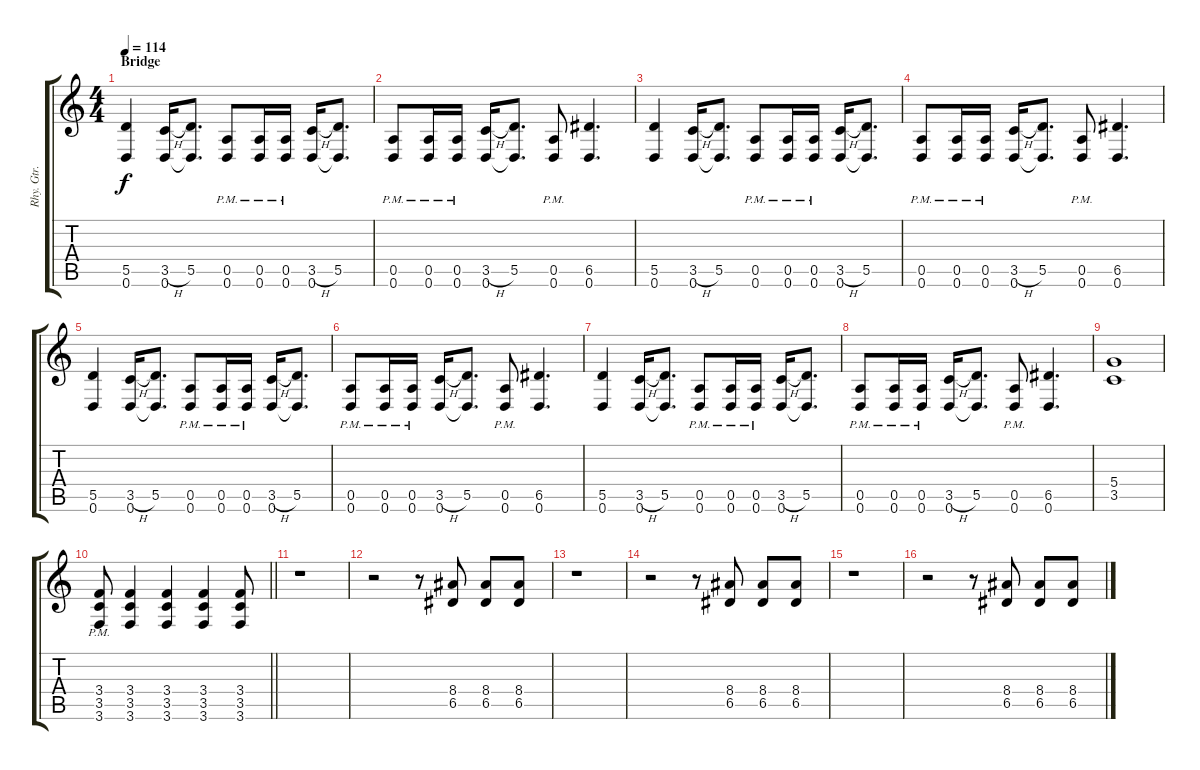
\track ("Rhy. Gtr. 2" "Rhy. Gtr. ") {instrument distortionguitar}
\staff {score tabs}
\tuning (E4 B3 G3 D3 A2 D2) {hide}
\ts (4 4)
\section ("" "Bridge")
\tempo 114
\clef g2
\ks c
(5.5 0.6).4{dy f} (3.5{h} 0.6).16 (5.5 0.6{t}).8{d} (0.5{pm} 0.6{pm}).8 (0.5{pm} 0.6{pm}).16 (0.5{pm} 0.6{pm}).16 (3.5{h} 0.6).16 (5.5 0.6{t}).8{d} |
(0.5{pm} 0.6{pm}).8 (0.5{pm} 0.6{pm}).16 (0.5{pm} 0.6{pm}).16 (3.5{h} 0.6).16 (5.5 0.6{t}).8{d} (0.5{pm} 0.6{pm}).8 (6.5 0.6).4{d} |
(5.5 0.6).4 (3.5{h} 0.6).16 (5.5 0.6{t}).8{d} (0.5{pm} 0.6{pm}).8 (0.5{pm} 0.6{pm}).16 (0.5{pm} 0.6{pm}).16 (3.5{h} 0.6).16 (5.5 0.6{t}).8{d} |
(0.5{pm} 0.6{pm}).8 (0.5{pm} 0.6{pm}).16 (0.5{pm} 0.6{pm}).16 (3.5{h} 0.6).16 (5.5 0.6{t}).8{d} (0.5{pm} 0.6{pm}).8 (6.5 0.6).4{d} |
(5.5 0.6).4 (3.5{h} 0.6).16 (5.5 0.6{t}).8{d} (0.5{pm} 0.6{pm}).8 (0.5{pm} 0.6{pm}).16 (0.5{pm} 0.6{pm}).16 (3.5{h} 0.6).16 (5.5 0.6{t}).8{d} |
(0.5{pm} 0.6{pm}).8 (0.5{pm} 0.6{pm}).16 (0.5{pm} 0.6{pm}).16 (3.5{h} 0.6).16 (5.5 0.6{t}).8{d} (0.5{pm} 0.6{pm}).8 (6.5 0.6).4{d} |
(5.5 0.6).4 (3.5{h} 0.6).16 (5.5 0.6{t}).8{d} (0.5{pm} 0.6{pm}).8 (0.5{pm} 0.6{pm}).16 (0.5{pm} 0.6{pm}).16 (3.5{h} 0.6).16 (5.5 0.6{t}).8{d} |
(0.5{pm} 0.6{pm}).8 (0.5{pm} 0.6{pm}).16 (0.5{pm} 0.6{pm}).16 (3.5{h} 0.6).16 (5.5 0.6{t}).8{d} (0.5{pm} 0.6{pm}).8 (6.5 0.6).4{d} |
(5.4 3.5).1 |
\barLineRight lightlight
(3.4{pm} 3.5{pm} 3.6{pm}).8 (3.4 3.5 3.6).4 (3.4 3.5 3.6).4 (3.4 3.5 3.6).4 (3.4 3.5 3.6).8 |
\section ("" "")
r.1 |
r.2 r.8 (8.4 6.5).8 (8.4 6.5).8 (8.4 6.5).8 |
r.1 |
r.2 r.8 (8.4 6.5).8 (8.4 6.5).8 (8.4 6.5).8 |
r.1 |
r.2 r.8 (8.4 6.5).8 (8.4 6.5).8 (8.4 6.5).8
